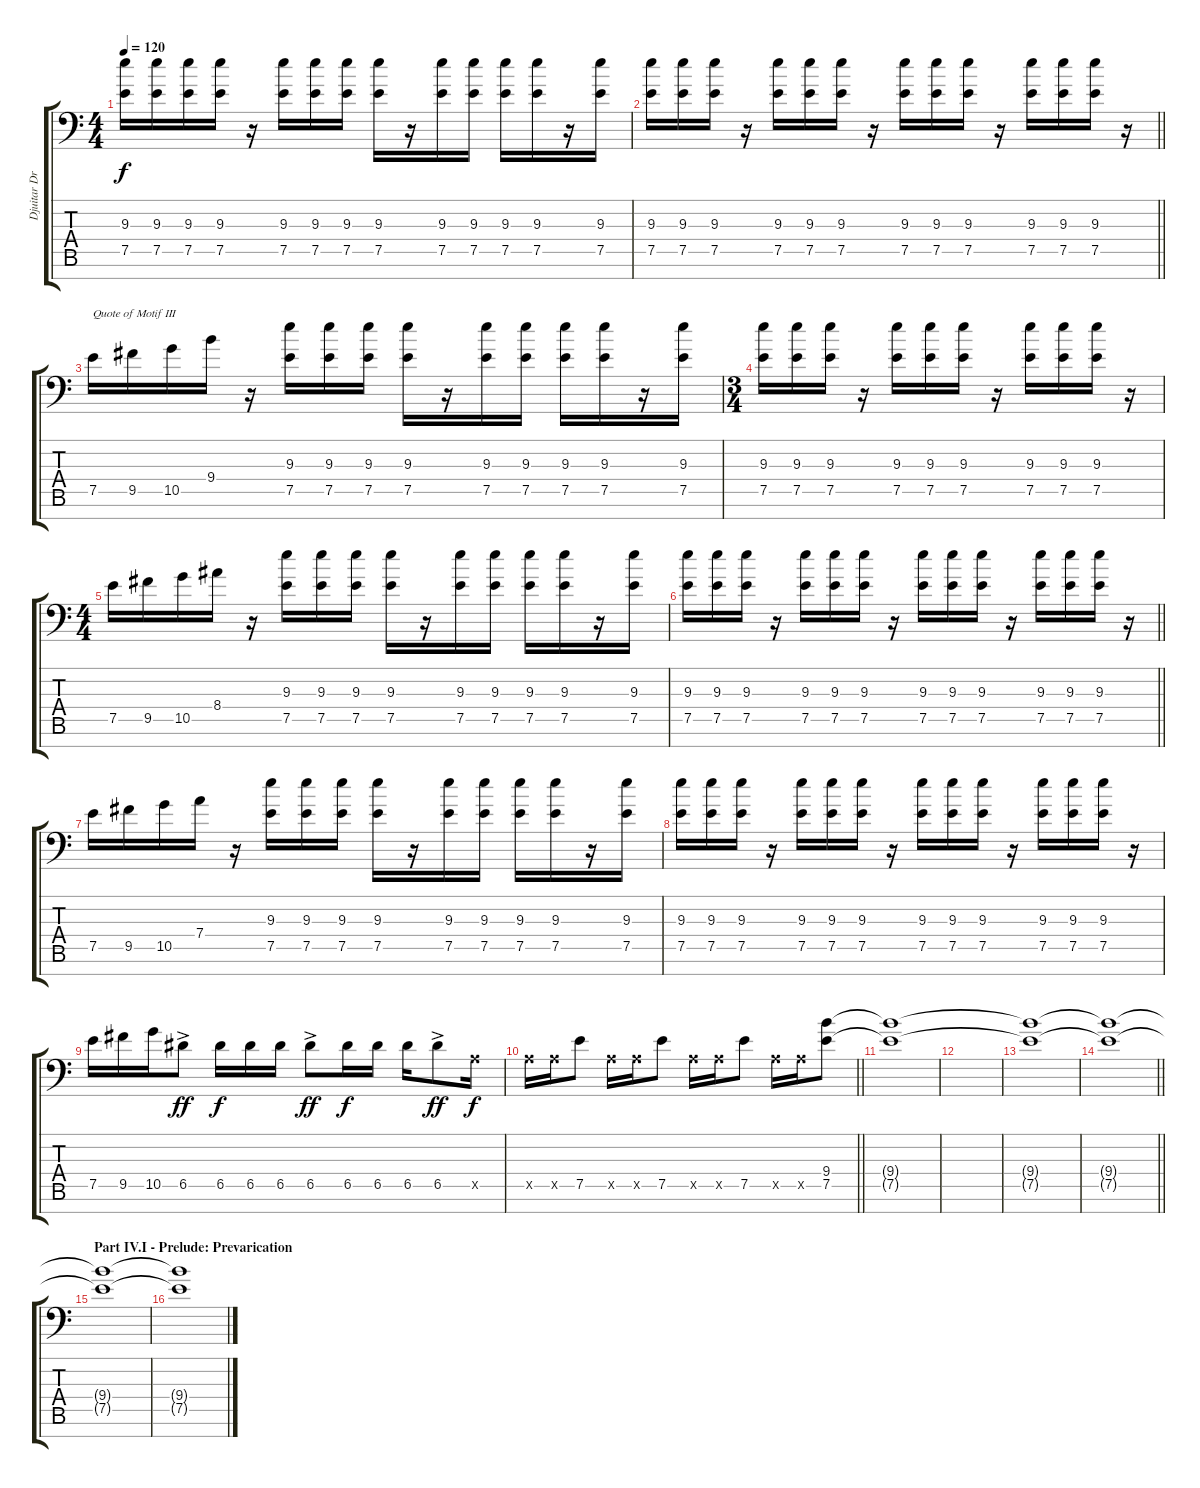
\track ("Djuitar Dropped A" "Djuitar Dr") {instrument distortionguitar}
\staff {score tabs}
\tuning (E4 B3 G3 D3 A2 E2 A1) {hide}
\ts (4 4)
\tempo 120
\clef f4
\ks c
(9.3 7.5).16{dy f} (9.3 7.5).16 (9.3 7.5).16 (9.3 7.5).16 r.16 (9.3 7.5).16 (9.3 7.5).16 (9.3 7.5).16 (9.3 7.5).16 r.16 (9.3 7.5).16 (9.3 7.5).16 (9.3 7.5).16 (9.3 7.5).16 r.16 (9.3 7.5).16 |
\barLineRight lightlight
(9.3 7.5).16 (9.3 7.5).16 (9.3 7.5).16 r.16 (9.3 7.5).16 (9.3 7.5).16 (9.3 7.5).16 r.16 (9.3 7.5).16 (9.3 7.5).16 (9.3 7.5).16 r.16 (9.3 7.5).16 (9.3 7.5).16 (9.3 7.5).16 r.16 |
7.5.16{txt "Quote of Motif III"} 9.5.16 10.5.16 9.4.16 r.16 (9.3 7.5).16 (9.3 7.5).16 (9.3 7.5).16 (9.3 7.5).16 r.16 (9.3 7.5).16 (9.3 7.5).16 (9.3 7.5).16 (9.3 7.5).16 r.16 (9.3 7.5).16 |
\ts (3 4)
(9.3 7.5).16 (9.3 7.5).16 (9.3 7.5).16 r.16 (9.3 7.5).16 (9.3 7.5).16 (9.3 7.5).16 r.16 (9.3 7.5).16 (9.3 7.5).16 (9.3 7.5).16 r.16 |
\ts (4 4)
7.5.16 9.5.16 10.5.16 8.4.16 r.16 (9.3 7.5).16 (9.3 7.5).16 (9.3 7.5).16 (9.3 7.5).16 r.16 (9.3 7.5).16 (9.3 7.5).16 (9.3 7.5).16 (9.3 7.5).16 r.16 (9.3 7.5).16 |
\barLineRight lightlight
(9.3 7.5).16 (9.3 7.5).16 (9.3 7.5).16 r.16 (9.3 7.5).16 (9.3 7.5).16 (9.3 7.5).16 r.16 (9.3 7.5).16 (9.3 7.5).16 (9.3 7.5).16 r.16 (9.3 7.5).16 (9.3 7.5).16 (9.3 7.5).16 r.16 |
7.5.16 9.5.16 10.5.16 7.4.16 r.16 (9.3 7.5).16 (9.3 7.5).16 (9.3 7.5).16 (9.3 7.5).16 r.16 (9.3 7.5).16 (9.3 7.5).16 (9.3 7.5).16 (9.3 7.5).16 r.16 (9.3 7.5).16 |
(9.3 7.5).16 (9.3 7.5).16 (9.3 7.5).16 r.16 (9.3 7.5).16 (9.3 7.5).16 (9.3 7.5).16 r.16 (9.3 7.5).16 (9.3 7.5).16 (9.3 7.5).16 r.16 (9.3 7.5).16 (9.3 7.5).16 (9.3 7.5).16 r.16 |
7.5.16 9.5.16 10.5.16 6.5{ac}.8{dy ff} 6.5.16{dy f} 6.5.16 6.5.16 6.5{ac}.8{dy ff} 6.5.16{dy f} 6.5.16 6.5.16 6.5{ac}.8{dy ff} 0.5{x}.16{dy f} |
\barLineRight lightlight
0.5{x}.16 0.5{x}.16 7.5.8 0.5{x}.16 0.5{x}.16 7.5.8 0.5{x}.16 0.5{x}.16 7.5.8 0.5{x}.16 0.5{x}.16 (9.4 7.5).8 |
\section ("" "")
(9.4{t} 7.5{t}).1 |
|
(9.4{t} 7.5{t}).1{volume 0} |
\barLineRight lightlight
(9.4{t} 7.5{t}).1 |
\section ("" "Part IV.I - Prelude: Prevarication")
(9.4{t} 7.5{t}).1 |
(9.4{t} 7.5{t}).1
